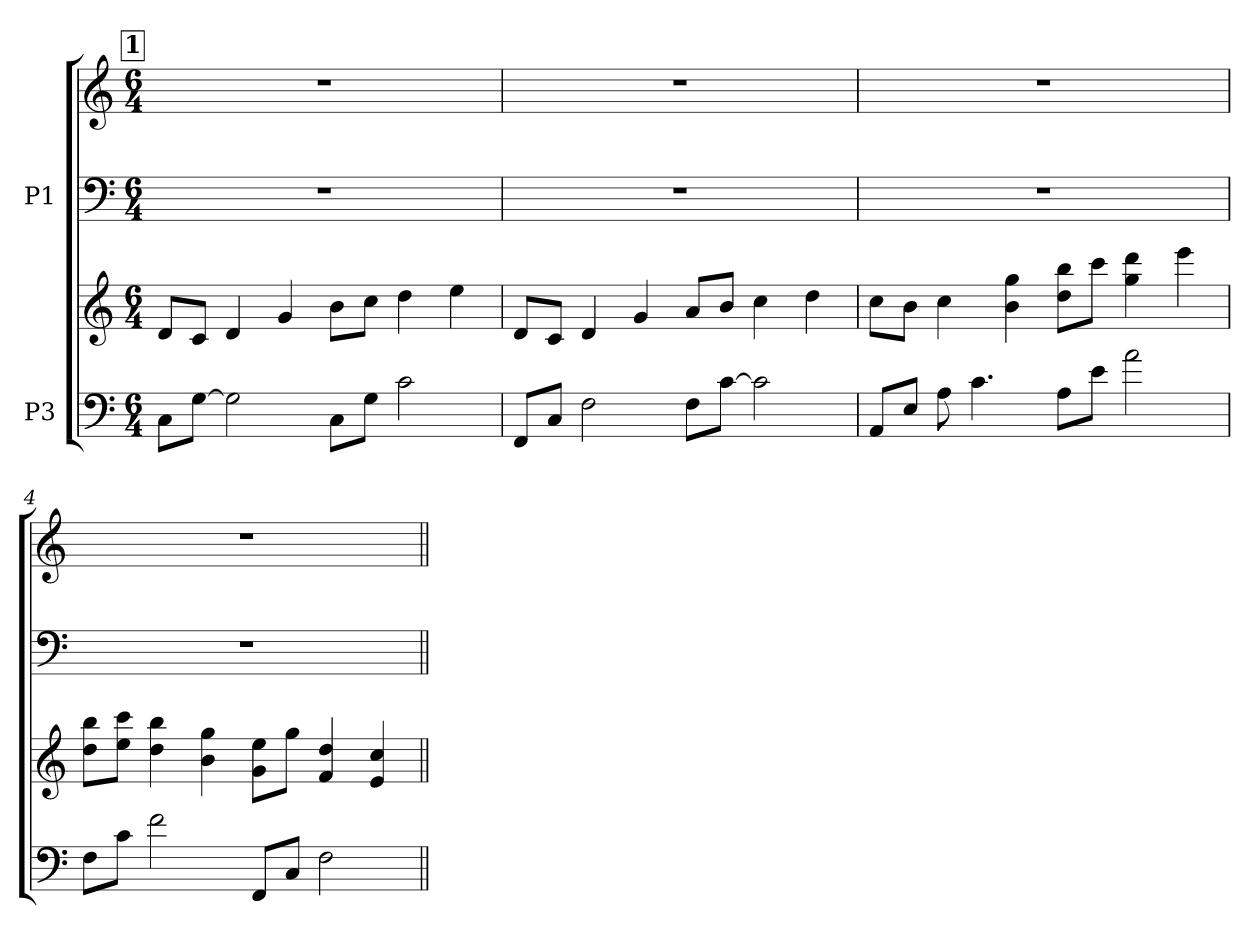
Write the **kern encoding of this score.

**kern	**kern	**kern	**kern
*part2	*part2	*part1	*part1
*staff4	*staff3	*staff2	*staff1
*I"P3	*	*I"P1	*
!!LO:PB:g=z
*clefF4	*clefG2	*clefF4	*clefG2
*k[]	*k[]	*k[]	*k[]
*C:	*C:	*C:	*C:
*M6/4	*M6/4	*M6/4	*M6/4
*MM90	*MM90	*MM90	*MM90
!!LO:REH:place=s1:color=#000000:enc=box:fs=15.4931:t=1
=1	=1	=1	=1
!	!	!LO:N:vis=1	!LO:N:vis=1
8Ci\L	8di/L	1.r	1.r
[>8Gi\J	8ci/J	.	.
2Gi\]	4di/	.	.
.	4gi/	.	.
8Ci\L	8bi\L	.	.
8Gi\J	8cci\J	.	.
2ci\	4ddi\	.	.
.	4eei\	.	.
=2	=2	=2	=2
!	!	!LO:N:vis=1	!LO:N:vis=1
8FFi/L	8di/L	1.r	1.r
8Ci/J	8ci/J	.	.
2Fi\	4di/	.	.
.	4gi/	.	.
8Fi\L	8ai/L	.	.
[>8ci\J	8bi/J	.	.
2ci\]	4cci\	.	.
.	4ddi\	.	.
=3	=3	=3	=3
!	!	!LO:N:vis=1	!LO:N:vis=1
8AAi/L	8cci\L	1.r	1.r
8Ei/J	8bi\J	.	.
8Ai\	4cci\	.	.
4.ci\	.	.	.
.	4bi\ 4ggi	.	.
8Ai\L	8ddi\ 8bbiL	.	.
8ei\J	8ccci\J	.	.
2ai\	4ggi\ 4dddi	.	.
.	4eeei\	.	.
=4	=4	=4	=4
!	!	!LO:N:vis=1	!LO:N:vis=1
8Fi\L	8ddi\ 8bbiL	1.r	1.r
8ci\J	8eei\ 8ccciJ	.	.
2fi\	4ddi\ 4bbi	.	.
.	4bi\ 4ggi	.	.
8FFi/L	8gi\ 8eeiL	.	.
8Ci/J	8ggi\J	.	.
2Fi\	4fi/ 4ddi	.	.
.	4ei/ 4cci	.	.
=||	=||	=||	=||
*-	*-	*-	*-
